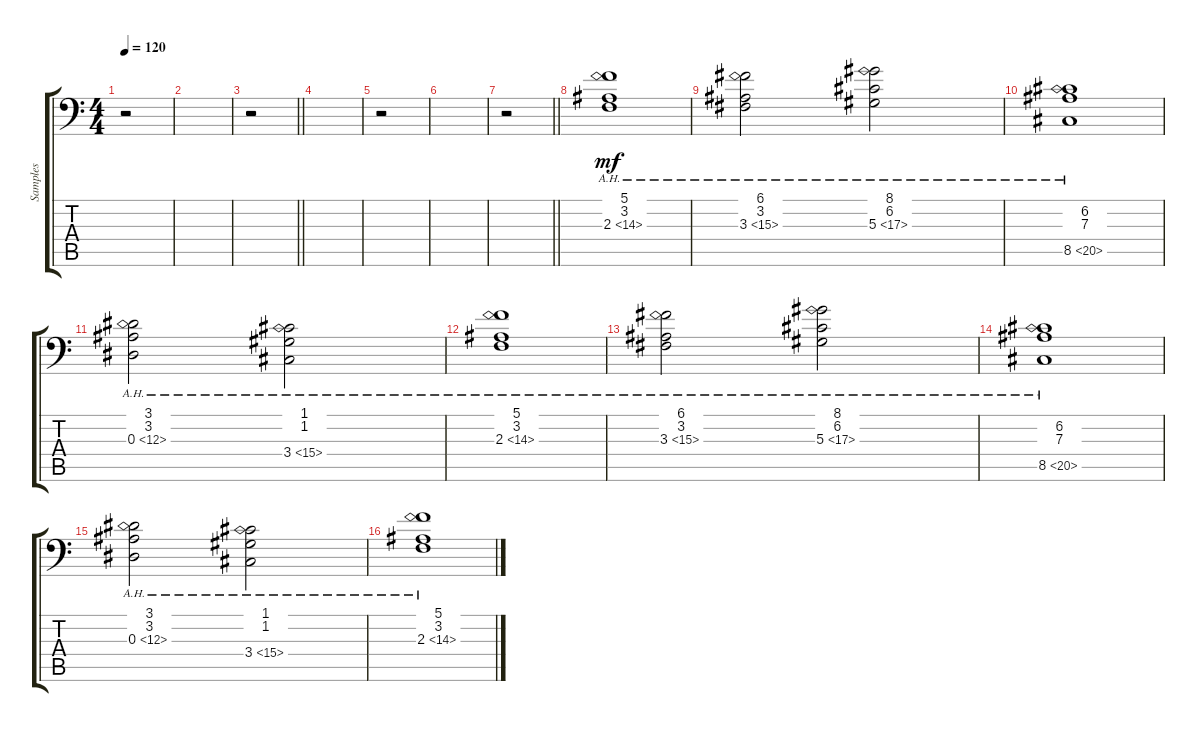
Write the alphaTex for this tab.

\track ("Samples" "Samples") {instrument choiraahs}
\staff {score tabs}
\tuning (C4 G3 Eb3 Bb2 F2 Bb1) {hide}
\ts (4 4)
\tempo 120
\clef f4
\ks c
r.2{dy mf} |
|
\barLineRight lightlight
r.2 |
|
r.2 |
|
\barLineRight lightlight
r.2 |
(5.1 3.2 2.3{ah 12}).1{volume 10} |
(6.1 3.2 3.3{ah 12}).2{volume 10} (8.1 6.2 5.3{ah 12}).2{volume 10} |
(6.2 7.3 8.5{ah 12}).1{volume 10} |
(3.1 3.2 0.3{ah 12}).2{volume 10} (1.1 1.2 3.4{ah 12}).2{volume 10} |
(5.1 3.2 2.3{ah 12}).1{volume 9} |
(6.1 3.2 3.3{ah 12}).2{volume 10} (8.1 6.2 5.3{ah 12}).2{volume 10} |
(6.2 7.3 8.5{ah 12}).1{volume 10} |
(3.1 3.2 0.3{ah 12}).2{volume 10} (1.1 1.2 3.4{ah 12}).2{volume 10} |
(5.1 3.2 2.3{ah 12}).1{volume 9}
